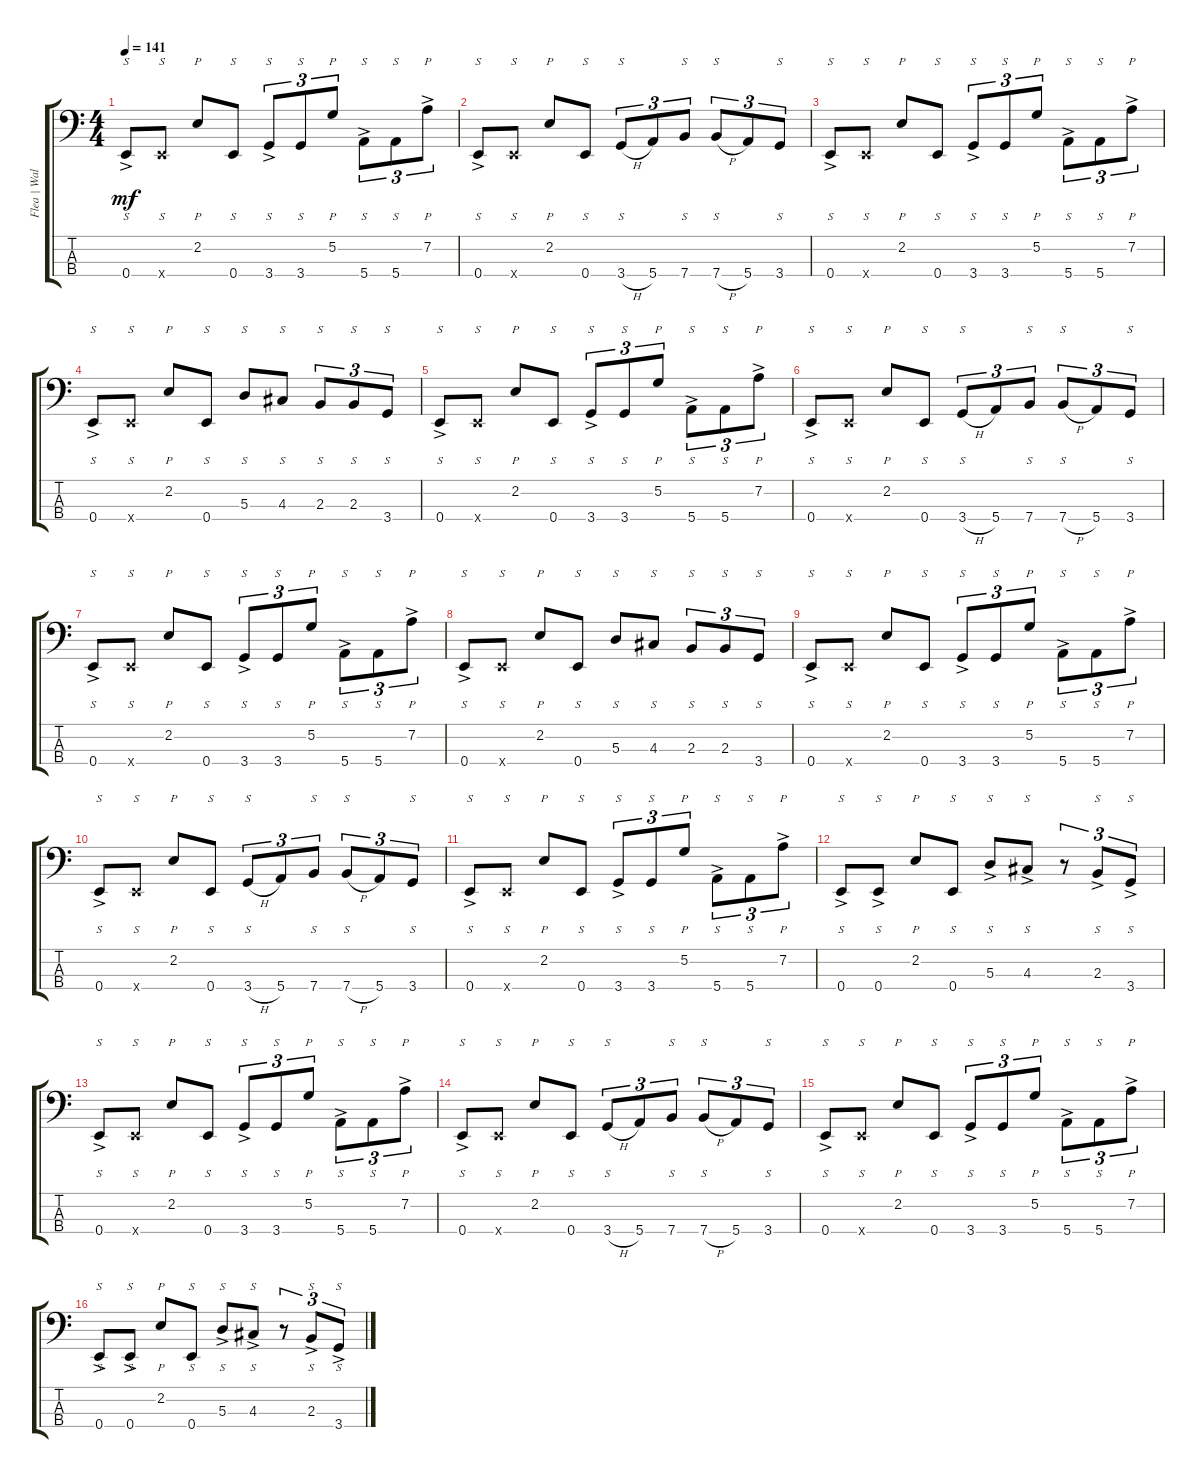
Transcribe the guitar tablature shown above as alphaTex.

\track ("Flea | Wal Mk II | Bass" "Flea | Wal") {instrument electricbassfinger}
\staff {score tabs}
\tuning (G2 D2 A1 E1) {hide}
\ts (4 4)
\tempo 141
\clef f4
\ks c
0.4{ac}.8{s dy mf} 0.4{x}.8{s} 2.2.8{p} 0.4.8{s} 3.4{ac}.8{s tu (3 2)} 3.4.8{s tu (3 2)} 5.2.8{p tu (3 2)} 5.4{ac}.8{s tu (3 2)} 5.4.8{s tu (3 2)} 7.2{ac}.8{p tu (3 2)} |
0.4{ac}.8{s} 0.4{x}.8{s} 2.2.8{p} 0.4.8{s} 3.4{h}.8{s tu (3 2)} 5.4.8{tu (3 2)} 7.4.8{s tu (3 2)} 7.4{h}.8{s tu (3 2)} 5.4.8{tu (3 2)} 3.4.8{s tu (3 2)} |
0.4{ac}.8{s} 0.4{x}.8{s} 2.2.8{p} 0.4.8{s} 3.4{ac}.8{s tu (3 2)} 3.4.8{s tu (3 2)} 5.2.8{p tu (3 2)} 5.4{ac}.8{s tu (3 2)} 5.4.8{s tu (3 2)} 7.2{ac}.8{p tu (3 2)} |
0.4{ac}.8{s} 0.4{x}.8{s} 2.2.8{p} 0.4.8{s} 5.3.8{s} 4.3.8{s} 2.3.8{s tu (3 2)} 2.3.8{s tu (3 2)} 3.4.8{s tu (3 2)} |
0.4{ac}.8{s} 0.4{x}.8{s} 2.2.8{p} 0.4.8{s} 3.4{ac}.8{s tu (3 2)} 3.4.8{s tu (3 2)} 5.2.8{p tu (3 2)} 5.4{ac}.8{s tu (3 2)} 5.4.8{s tu (3 2)} 7.2{ac}.8{p tu (3 2)} |
0.4{ac}.8{s} 0.4{x}.8{s} 2.2.8{p} 0.4.8{s} 3.4{h}.8{s tu (3 2)} 5.4.8{tu (3 2)} 7.4.8{s tu (3 2)} 7.4{h}.8{s tu (3 2)} 5.4.8{tu (3 2)} 3.4.8{s tu (3 2)} |
0.4{ac}.8{s} 0.4{x}.8{s} 2.2.8{p} 0.4.8{s} 3.4{ac}.8{s tu (3 2)} 3.4.8{s tu (3 2)} 5.2.8{p tu (3 2)} 5.4{ac}.8{s tu (3 2)} 5.4.8{s tu (3 2)} 7.2{ac}.8{p tu (3 2)} |
0.4{ac}.8{s} 0.4{x}.8{s} 2.2.8{p} 0.4.8{s} 5.3.8{s} 4.3.8{s} 2.3.8{s tu (3 2)} 2.3.8{s tu (3 2)} 3.4.8{s tu (3 2)} |
0.4{ac}.8{s} 0.4{x}.8{s} 2.2.8{p} 0.4.8{s} 3.4{ac}.8{s tu (3 2)} 3.4.8{s tu (3 2)} 5.2.8{p tu (3 2)} 5.4{ac}.8{s tu (3 2)} 5.4.8{s tu (3 2)} 7.2{ac}.8{p tu (3 2)} |
0.4{ac}.8{s} 0.4{x}.8{s} 2.2.8{p} 0.4.8{s} 3.4{h}.8{s tu (3 2)} 5.4.8{tu (3 2)} 7.4.8{s tu (3 2)} 7.4{h}.8{s tu (3 2)} 5.4.8{tu (3 2)} 3.4.8{s tu (3 2)} |
0.4{ac}.8{s} 0.4{x}.8{s} 2.2.8{p} 0.4.8{s} 3.4{ac}.8{s tu (3 2)} 3.4.8{s tu (3 2)} 5.2.8{p tu (3 2)} 5.4{ac}.8{s tu (3 2)} 5.4.8{s tu (3 2)} 7.2{ac}.8{p tu (3 2)} |
0.4{ac}.8{s} 0.4{ac}.8{s} 2.2.8{p} 0.4.8{s} 5.3{ac}.8{s} 4.3{ac}.8{s} r.8{tu (3 2)} 2.3{ac}.8{s tu (3 2)} 3.4{ac}.8{s tu (3 2)} |
0.4{ac}.8{s} 0.4{x}.8{s} 2.2.8{p} 0.4.8{s} 3.4{ac}.8{s tu (3 2)} 3.4.8{s tu (3 2)} 5.2.8{p tu (3 2)} 5.4{ac}.8{s tu (3 2)} 5.4.8{s tu (3 2)} 7.2{ac}.8{p tu (3 2)} |
0.4{ac}.8{s} 0.4{x}.8{s} 2.2.8{p} 0.4.8{s} 3.4{h}.8{s tu (3 2)} 5.4.8{tu (3 2)} 7.4.8{s tu (3 2)} 7.4{h}.8{s tu (3 2)} 5.4.8{tu (3 2)} 3.4.8{s tu (3 2)} |
0.4{ac}.8{s} 0.4{x}.8{s} 2.2.8{p} 0.4.8{s} 3.4{ac}.8{s tu (3 2)} 3.4.8{s tu (3 2)} 5.2.8{p tu (3 2)} 5.4{ac}.8{s tu (3 2)} 5.4.8{s tu (3 2)} 7.2{ac}.8{p tu (3 2)} |
0.4{ac}.8{s} 0.4{ac}.8{s} 2.2.8{p} 0.4.8{s} 5.3{ac}.8{s} 4.3{ac}.8{s} r.8{tu (3 2)} 2.3{ac}.8{s tu (3 2)} 3.4{ac}.8{s tu (3 2)}
